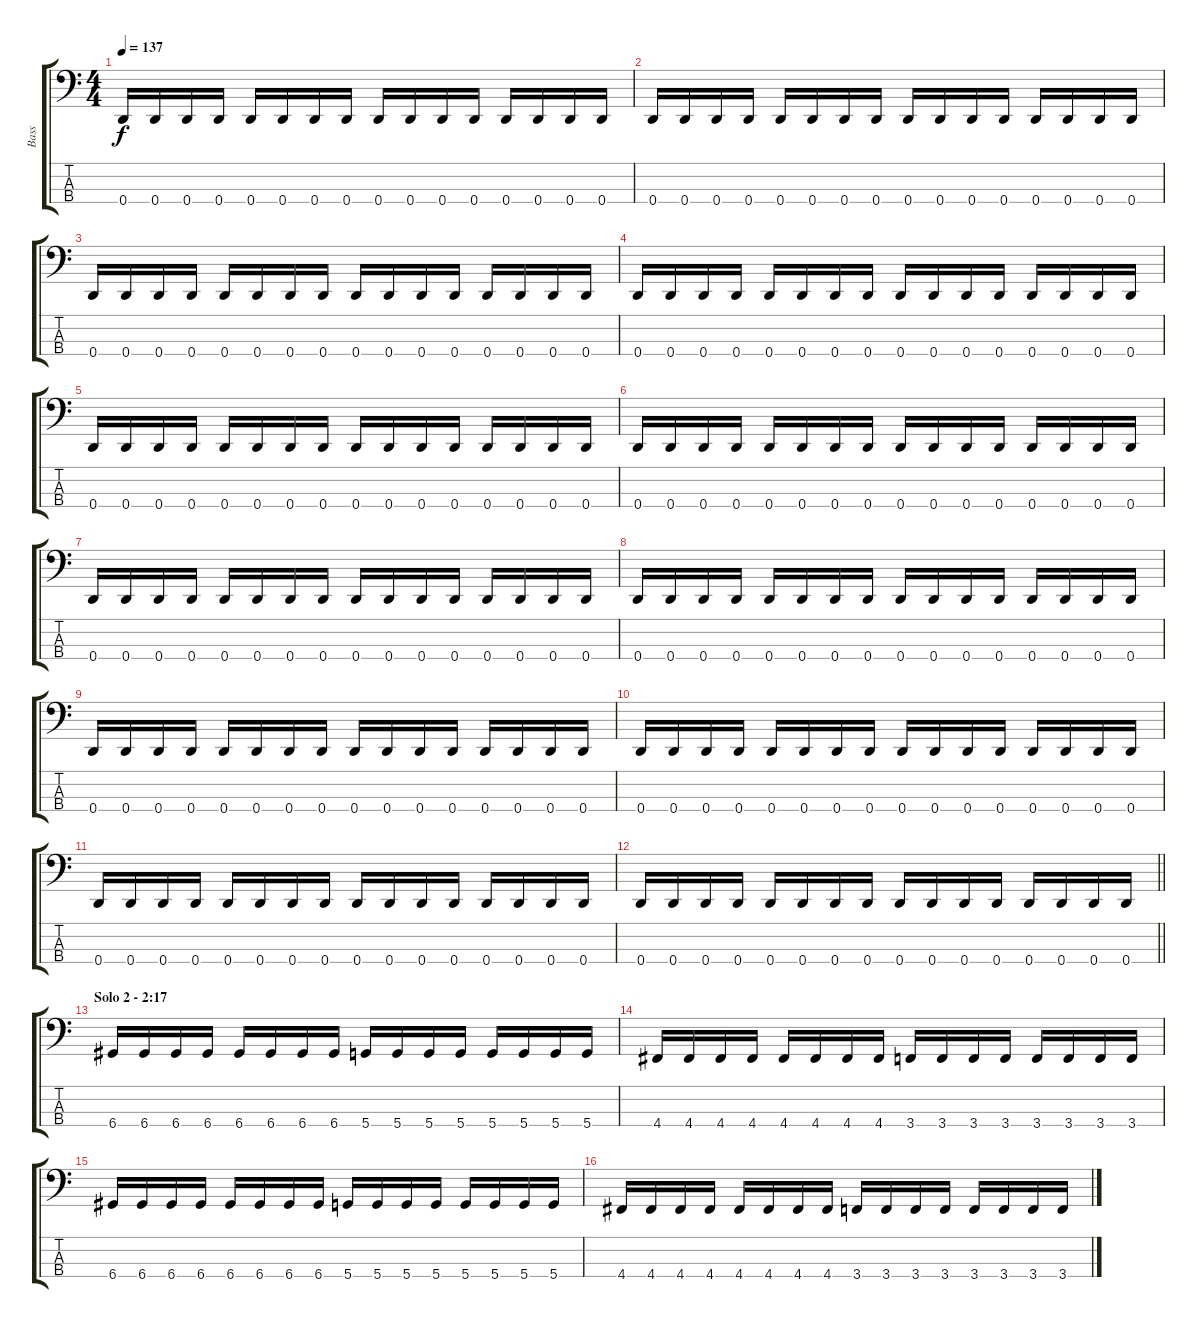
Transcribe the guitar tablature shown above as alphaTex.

\track ("Bass" "Bass") {instrument electricbassfinger}
\staff {score tabs}
\tuning (G2 D2 A1 D1) {hide}
\ts (4 4)
\tempo 137
\clef f4
\ks c
0.4.16{dy f} 0.4.16 0.4.16 0.4.16 0.4.16 0.4.16 0.4.16 0.4.16 0.4.16 0.4.16 0.4.16 0.4.16 0.4.16 0.4.16 0.4.16 0.4.16 |
0.4.16 0.4.16 0.4.16 0.4.16 0.4.16 0.4.16 0.4.16 0.4.16 0.4.16 0.4.16 0.4.16 0.4.16 0.4.16 0.4.16 0.4.16 0.4.16 |
0.4.16 0.4.16 0.4.16 0.4.16 0.4.16 0.4.16 0.4.16 0.4.16 0.4.16 0.4.16 0.4.16 0.4.16 0.4.16 0.4.16 0.4.16 0.4.16 |
0.4.16 0.4.16 0.4.16 0.4.16 0.4.16 0.4.16 0.4.16 0.4.16 0.4.16 0.4.16 0.4.16 0.4.16 0.4.16 0.4.16 0.4.16 0.4.16 |
0.4.16 0.4.16 0.4.16 0.4.16 0.4.16 0.4.16 0.4.16 0.4.16 0.4.16 0.4.16 0.4.16 0.4.16 0.4.16 0.4.16 0.4.16 0.4.16 |
0.4.16 0.4.16 0.4.16 0.4.16 0.4.16 0.4.16 0.4.16 0.4.16 0.4.16 0.4.16 0.4.16 0.4.16 0.4.16 0.4.16 0.4.16 0.4.16 |
0.4.16 0.4.16 0.4.16 0.4.16 0.4.16 0.4.16 0.4.16 0.4.16 0.4.16 0.4.16 0.4.16 0.4.16 0.4.16 0.4.16 0.4.16 0.4.16 |
0.4.16 0.4.16 0.4.16 0.4.16 0.4.16 0.4.16 0.4.16 0.4.16 0.4.16 0.4.16 0.4.16 0.4.16 0.4.16 0.4.16 0.4.16 0.4.16 |
0.4.16 0.4.16 0.4.16 0.4.16 0.4.16 0.4.16 0.4.16 0.4.16 0.4.16 0.4.16 0.4.16 0.4.16 0.4.16 0.4.16 0.4.16 0.4.16 |
0.4.16 0.4.16 0.4.16 0.4.16 0.4.16 0.4.16 0.4.16 0.4.16 0.4.16 0.4.16 0.4.16 0.4.16 0.4.16 0.4.16 0.4.16 0.4.16 |
0.4.16 0.4.16 0.4.16 0.4.16 0.4.16 0.4.16 0.4.16 0.4.16 0.4.16 0.4.16 0.4.16 0.4.16 0.4.16 0.4.16 0.4.16 0.4.16 |
\barLineRight lightlight
0.4.16 0.4.16 0.4.16 0.4.16 0.4.16 0.4.16 0.4.16 0.4.16 0.4.16 0.4.16 0.4.16 0.4.16 0.4.16 0.4.16 0.4.16 0.4.16 |
\section ("" "Solo 2 - 2:17")
6.4.16 6.4.16 6.4.16 6.4.16 6.4.16 6.4.16 6.4.16 6.4.16 5.4.16 5.4.16 5.4.16 5.4.16 5.4.16 5.4.16 5.4.16 5.4.16 |
4.4.16 4.4.16 4.4.16 4.4.16 4.4.16 4.4.16 4.4.16 4.4.16 3.4.16 3.4.16 3.4.16 3.4.16 3.4.16 3.4.16 3.4.16 3.4.16 |
6.4.16 6.4.16 6.4.16 6.4.16 6.4.16 6.4.16 6.4.16 6.4.16 5.4.16 5.4.16 5.4.16 5.4.16 5.4.16 5.4.16 5.4.16 5.4.16 |
4.4.16 4.4.16 4.4.16 4.4.16 4.4.16 4.4.16 4.4.16 4.4.16 3.4.16 3.4.16 3.4.16 3.4.16 3.4.16 3.4.16 3.4.16 3.4.16
